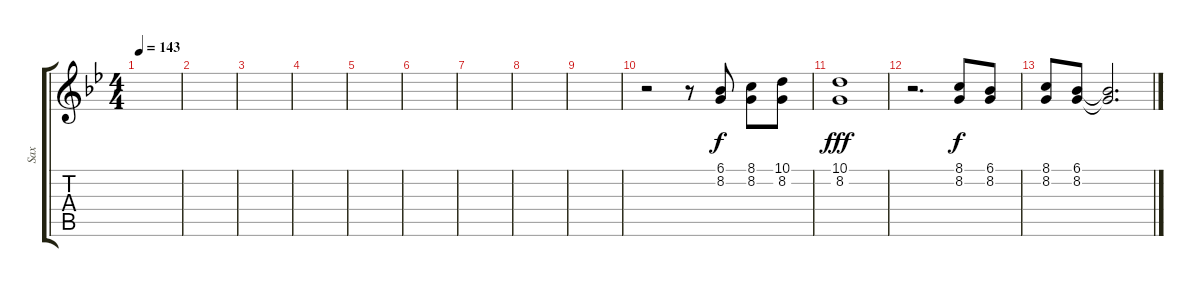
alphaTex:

\track ("Sax" "Sax") {instrument baritonesax}
\staff {score tabs}
\tuning (E4 B3 G3 D3 A2 E2) {hide}
\ts (4 4)
\tempo 143
\clef g2
\ks bb
|
|
|
|
|
|
|
|
|
r.2 r.8 (6.1 8.2).8 (8.1 8.2).8 (10.1 8.2).8 |
(10.1 8.2).1{dy fff} |
r.2{d} (8.1 8.2).8{dy f} (6.1 8.2).8 |
(8.1 8.2).8 (6.1 8.2).8 (6.1{t} 8.2{t}).2{d}
